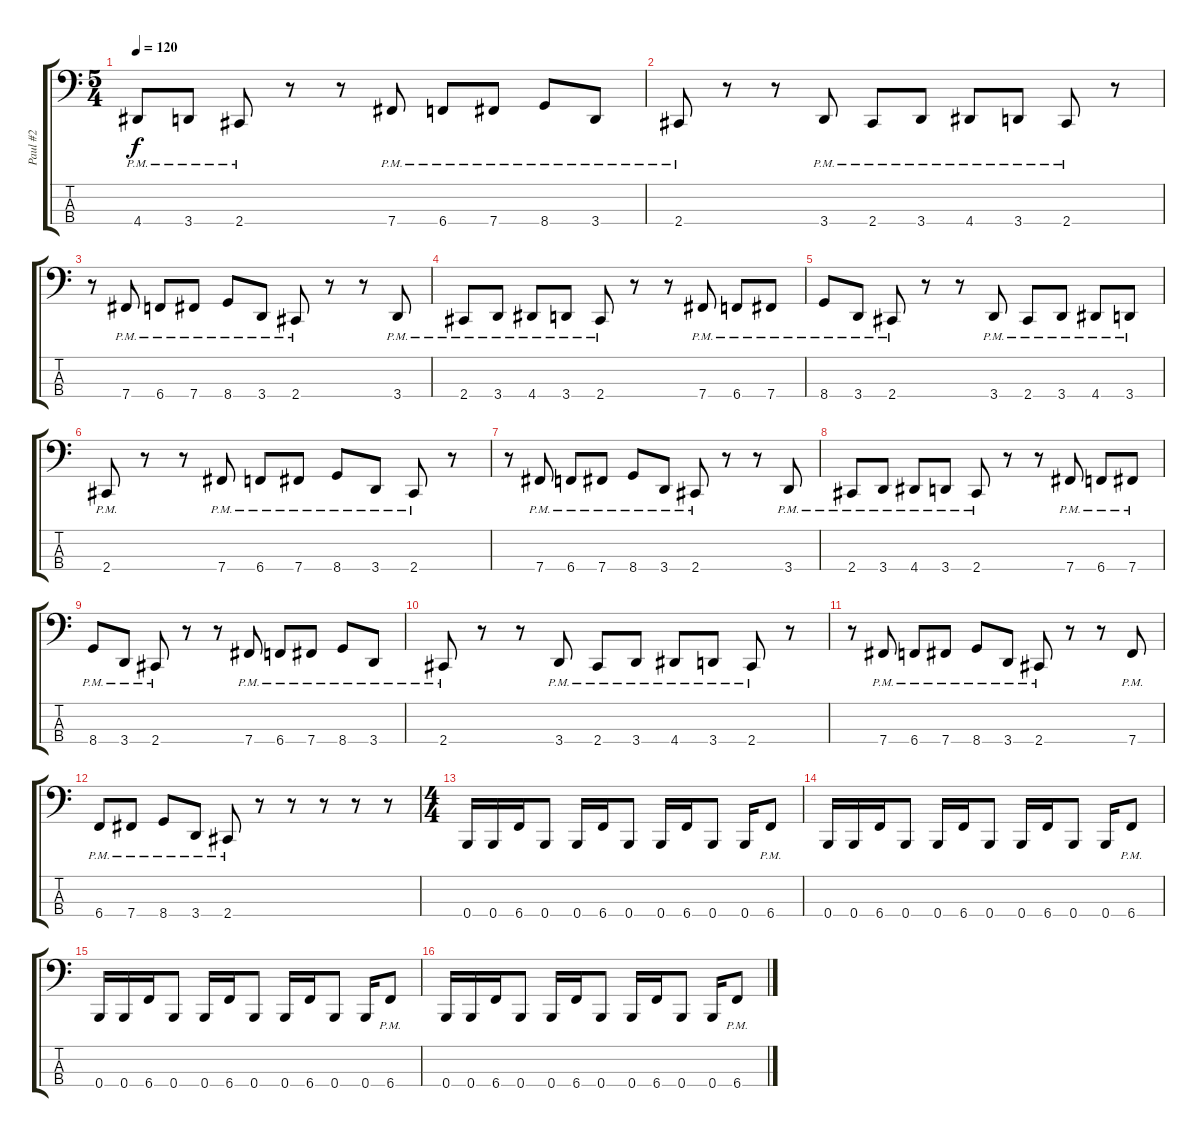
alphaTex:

\track ("Paul #2" "Paul #2") {instrument electricbasspick}
\staff {score tabs}
\tuning (E2 B1 Gb1 B0) {hide}
\ts (5 4)
\tempo 120
\clef f4
\ks c
4.4{pm}.8{dy f instrument electricbasspick} 3.4{pm}.8 2.4{pm}.8 r.8 r.8 7.4{pm}.8 6.4{pm}.8 7.4{pm}.8 8.4{pm}.8 3.4{pm}.8 |
2.4{pm}.8 r.8 r.8 3.4{pm}.8 2.4{pm}.8 3.4{pm}.8 4.4{pm}.8 3.4{pm}.8 2.4{pm}.8 r.8 |
r.8 7.4{pm}.8 6.4{pm}.8 7.4{pm}.8 8.4{pm}.8 3.4{pm}.8 2.4{pm}.8 r.8 r.8 3.4{pm}.8 |
2.4{pm}.8 3.4{pm}.8 4.4{pm}.8 3.4{pm}.8 2.4{pm}.8 r.8 r.8 7.4{pm}.8 6.4{pm}.8 7.4{pm}.8 |
8.4{pm}.8 3.4{pm}.8 2.4{pm}.8 r.8 r.8 3.4{pm}.8 2.4{pm}.8 3.4{pm}.8 4.4{pm}.8 3.4{pm}.8 |
2.4{pm}.8 r.8 r.8 7.4{pm}.8 6.4{pm}.8 7.4{pm}.8 8.4{pm}.8 3.4{pm}.8 2.4{pm}.8 r.8 |
r.8 7.4{pm}.8 6.4{pm}.8 7.4{pm}.8 8.4{pm}.8 3.4{pm}.8 2.4{pm}.8 r.8 r.8 3.4{pm}.8 |
2.4{pm}.8 3.4{pm}.8 4.4{pm}.8 3.4{pm}.8 2.4{pm}.8 r.8 r.8 7.4{pm}.8 6.4{pm}.8 7.4{pm}.8 |
8.4{pm}.8 3.4{pm}.8 2.4{pm}.8 r.8 r.8 7.4{pm}.8 6.4{pm}.8 7.4{pm}.8 8.4{pm}.8 3.4{pm}.8 |
2.4{pm}.8 r.8 r.8 3.4{pm}.8 2.4{pm}.8 3.4{pm}.8 4.4{pm}.8 3.4{pm}.8 2.4{pm}.8 r.8 |
r.8 7.4{pm}.8 6.4{pm}.8 7.4{pm}.8 8.4{pm}.8 3.4{pm}.8 2.4{pm}.8 r.8 r.8 7.4{pm}.8 |
6.4{pm}.8 7.4{pm}.8 8.4{pm}.8 3.4{pm}.8 2.4{pm}.8 r.8 r.8 r.8 r.8 r.8 |
\ts (4 4)
0.4.16 0.4.16 6.4.16 0.4.8 0.4.16 6.4.16 0.4.8 0.4.16 6.4.16 0.4.8 0.4.16 6.4{pm}.8 |
0.4.16 0.4.16 6.4.16 0.4.8 0.4.16 6.4.16 0.4.8 0.4.16 6.4.16 0.4.8 0.4.16 6.4{pm}.8 |
0.4.16 0.4.16 6.4.16 0.4.8 0.4.16 6.4.16 0.4.8 0.4.16 6.4.16 0.4.8 0.4.16 6.4{pm}.8 |
0.4.16 0.4.16 6.4.16 0.4.8 0.4.16 6.4.16 0.4.8 0.4.16 6.4.16 0.4.8 0.4.16 6.4{pm}.8
